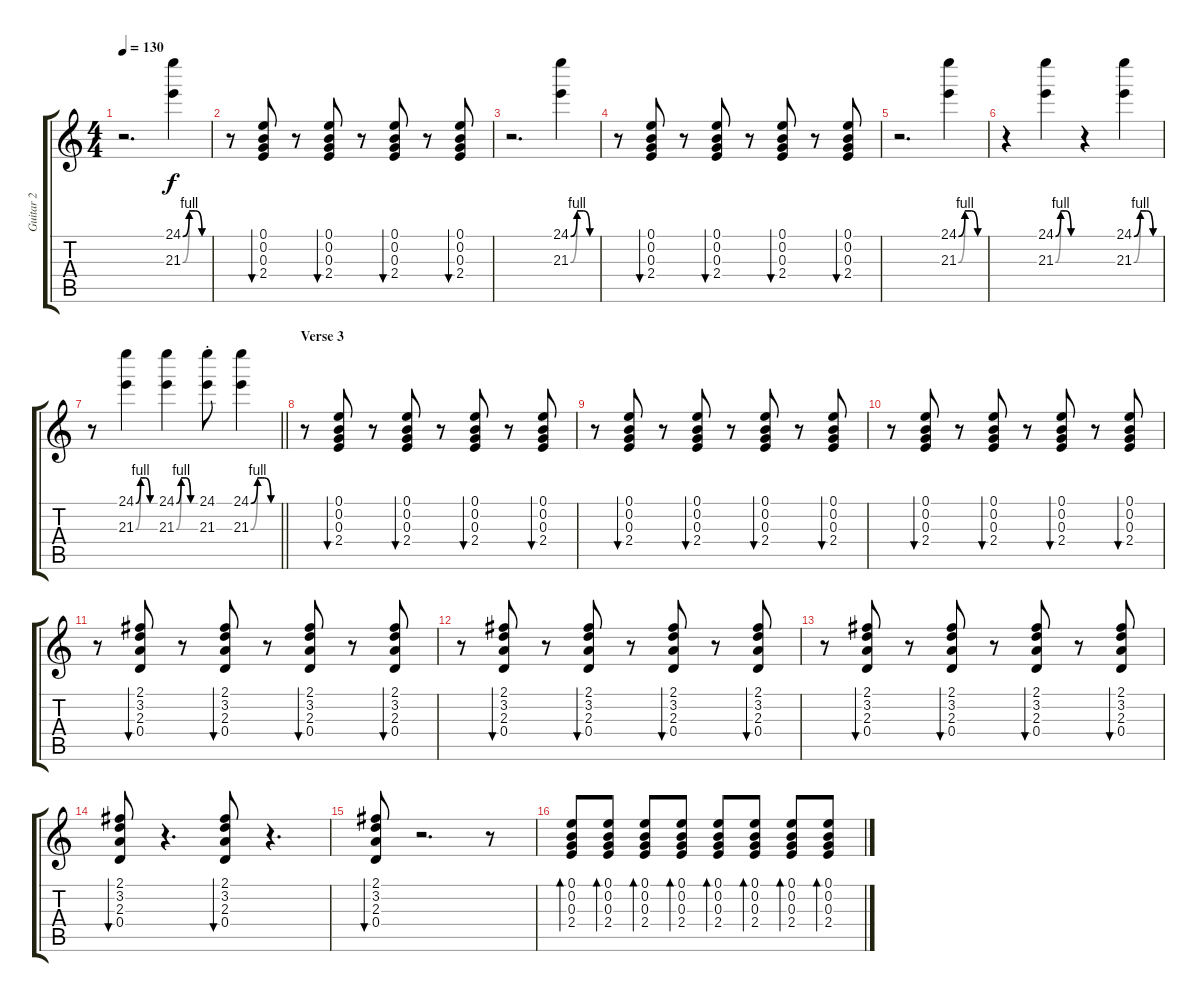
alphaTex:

\track ("Guitar 2" "Guitar 2") {instrument acousticguitarsteel}
\staff {score tabs}
\tuning (E4 B3 G3 D3 A2 E2) {hide}
\ts (4 4)
\tempo 130
\clef g2
\ks c
r.2{d dy f volume 16 balance 13 instrument altosax} (24.1{be (custom 0 0 15 4 30 4 45 0 60 0)} 21.3{be (custom 0 0 15 4 30 4 45 0 60 0)}).4 |
r.8{volume 11 balance 14 instrument acousticguitarsteel} (0.1 0.2 0.3 2.4).8{bu 30} r.8 (0.1 0.2 0.3 2.4).8{bu 30} r.8 (0.1 0.2 0.3 2.4).8{bu 30} r.8 (0.1 0.2 0.3 2.4).8{bu 30} |
r.2{d volume 16 balance 13 instrument altosax} (24.1{be (custom 0 0 15 4 30 4 45 0 60 0)} 21.3{be (custom 0 0 15 4 30 4 45 0 60 0)}).4 |
r.8{volume 11 balance 14 instrument acousticguitarsteel} (0.1 0.2 0.3 2.4).8{bu 30} r.8 (0.1 0.2 0.3 2.4).8{bu 30} r.8 (0.1 0.2 0.3 2.4).8{bu 30} r.8 (0.1 0.2 0.3 2.4).8{bu 30} |
r.2{d volume 16 balance 13 instrument altosax} (24.1{be (custom 0 0 15 4 30 4 45 0 60 0)} 21.3{be (custom 0 0 15 4 30 4 45 0 60 0)}).4 |
r.4 (24.1{be (custom 0 0 15 4 30 4 45 0 60 0)} 21.3{be (custom 0 0 15 4 30 4 45 0 60 0)}).4 r.4 (24.1{be (custom 0 0 15 4 30 4 45 0 60 0)} 21.3{be (custom 0 0 15 4 30 4 45 0 60 0)}).4 |
\barLineRight lightlight
r.8 (24.1{be (custom 0 0 15 4 30 4 45 0 60 0)} 21.3{be (custom 0 0 15 4 30 4 45 0 60 0)}).4 (24.1{be (custom 0 0 15 4 30 4 45 0 60 0)} 21.3{be (custom 0 0 15 4 30 4 45 0 60 0)}).4 (24.1{st} 21.3{st}).8 (24.1{be (custom 0 0 15 4 30 4 45 0 60 0)} 21.3{be (custom 0 0 15 4 30 4 45 0 60 0)}).4 |
\section ("" "Verse 3")
r.8{volume 11 balance 14 instrument acousticguitarsteel} (0.1 0.2 0.3 2.4).8{bu 30} r.8 (0.1 0.2 0.3 2.4).8{bu 30} r.8 (0.1 0.2 0.3 2.4).8{bu 30} r.8 (0.1 0.2 0.3 2.4).8{bu 30} |
r.8 (0.1 0.2 0.3 2.4).8{bu 30} r.8 (0.1 0.2 0.3 2.4).8{bu 30} r.8 (0.1 0.2 0.3 2.4).8{bu 30} r.8 (0.1 0.2 0.3 2.4).8{bu 30} |
r.8 (0.1 0.2 0.3 2.4).8{bu 30} r.8 (0.1 0.2 0.3 2.4).8{bu 30} r.8 (0.1 0.2 0.3 2.4).8{bu 30} r.8 (0.1 0.2 0.3 2.4).8{bu 30} |
r.8 (2.1 3.2 2.3 0.4).8{bu 30} r.8 (2.1 3.2 2.3 0.4).8{bu 30} r.8 (2.1 3.2 2.3 0.4).8{bu 30} r.8 (2.1 3.2 2.3 0.4).8{bu 30} |
r.8 (2.1 3.2 2.3 0.4).8{bu 30} r.8 (2.1 3.2 2.3 0.4).8{bu 30} r.8 (2.1 3.2 2.3 0.4).8{bu 30} r.8 (2.1 3.2 2.3 0.4).8{bu 30} |
r.8 (2.1 3.2 2.3 0.4).8{bu 30} r.8 (2.1 3.2 2.3 0.4).8{bu 30} r.8 (2.1 3.2 2.3 0.4).8{bu 30} r.8 (2.1 3.2 2.3 0.4).8{bu 30} |
(2.1 3.2 2.3 0.4).8{bu 30} r.4{d} (2.1 3.2 2.3 0.4).8{bu 30} r.4{d} |
(2.1 3.2 2.3 0.4).8{bu 30} r.2{d} r.8 |
(0.1 0.2 0.3 2.4).8{bd 30} (0.1 0.2 0.3 2.4).8{bd 30} (0.1 0.2 0.3 2.4).8{bd 30} (0.1 0.2 0.3 2.4).8{bd 30} (0.1 0.2 0.3 2.4).8{bd 30} (0.1 0.2 0.3 2.4).8{bd 30} (0.1 0.2 0.3 2.4).8{bd 30} (0.1 0.2 0.3 2.4).8{bd 30}
